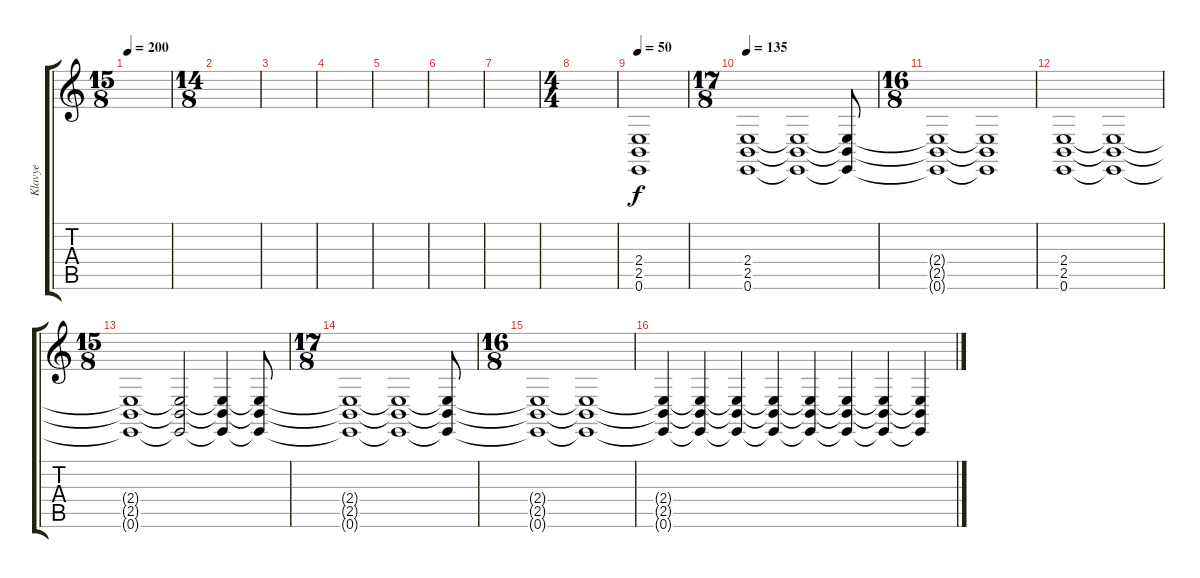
\track ("Klavye" "Klavye") {instrument synthstrings1}
\staff {score tabs}
\tuning (E4 B3 G3 D3 A2 E2) {hide}
\ts (15 8)
\tempo 200
\clef g2
\ks c
|
\ts (14 8)
|
|
|
|
|
|
\ts (4 4)
|
\tempo 50
(2.4 2.5 0.6).1 |
\ts (17 8)
\tempo 135
(2.4 2.5 0.6).1 (2.4{t} 2.5{t} 0.6{t}).1 (2.4{t} 2.5{t} 0.6{t}).8 |
\ts (16 8)
(2.4{t} 2.5{t} 0.6{t}).1 (2.4{t} 2.5{t} 0.6{t}).1 |
(2.4 2.5 0.6).1 (2.4{t} 2.5{t} 0.6{t}).1 |
\ts (15 8)
(2.4{t} 2.5{t} 0.6{t}).1 (2.4{t} 2.5{t} 0.6{t}).2 (2.4{t} 2.5{t} 0.6{t}).4 (2.4{t} 2.5{t} 0.6{t}).8 |
\ts (17 8)
(2.4{t} 2.5{t} 0.6{t}).1 (2.4{t} 2.5{t} 0.6{t}).1 (2.4{t} 2.5{t} 0.6{t}).8 |
\ts (16 8)
(2.4{t} 2.5{t} 0.6{t}).1 (2.4{t} 2.5{t} 0.6{t}).1 |
(2.4{t} 2.5{t} 0.6{t}).4 (2.4{t} 2.5{t} 0.6{t}).4 (2.4{t} 2.5{t} 0.6{t}).4 (2.4{t} 2.5{t} 0.6{t}).4 (2.4{t} 2.5{t} 0.6{t}).4 (2.4{t} 2.5{t} 0.6{t}).4 (2.4{t} 2.5{t} 0.6{t}).4 (2.4{t} 2.5{t} 0.6{t}).4
